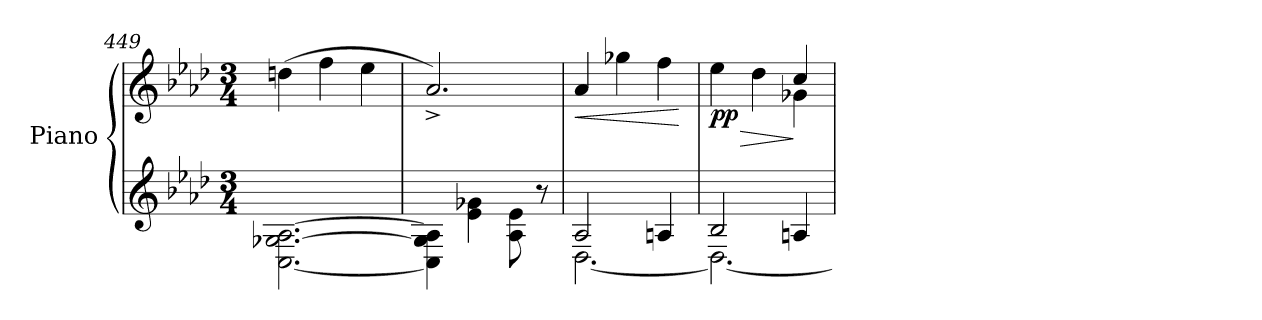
**kern	**kern	**dynam
*part1	*part1	*part1
*staff2	*staff1	*staff1/2
*I"Piano	*	*
*I'Pno.	*	*
*clefG2	*clefG2	*
*k[b-e-a-d-]	*k[b-e-a-d-]	*
*M3/4	*M3/4	*
=449	=449	=449
[2.C\ [2.G-X\ [2.A-\	(4ddn\	.
.	4ff\	.
.	4ee-\	.
!!LO:LB:g=z
=450	=450	=450
4C\] 4G-\] 4A-\]	2.a-^/)	.
4e-\ 4g-X\	.	.
8A-\ 8e-\	.	.
8r	.	.
=451	=451	=451
*^	*	*
!	!	!	!LO:HP:b
2A-/	[2.D-\	4a-/	<
.	.	4gg-X\	.
4An/	.	4ff\	.
*v	*v	*	*
.	.	[
=452	=452	=452
*^	*	*
!	!	!	!LO:HP:b
*	*	*^	*
!	!	!	!	!LO:DY:n=1:b
2B-/	2.D-\_	4ee-\	2ryy	> pp
.	.	4dd-\	.	.
4An/	.	4cc/	4g-X\	]
*v	*v	*	*	*
*	*v	*v	*
=	=	=
*-	*-	*-
